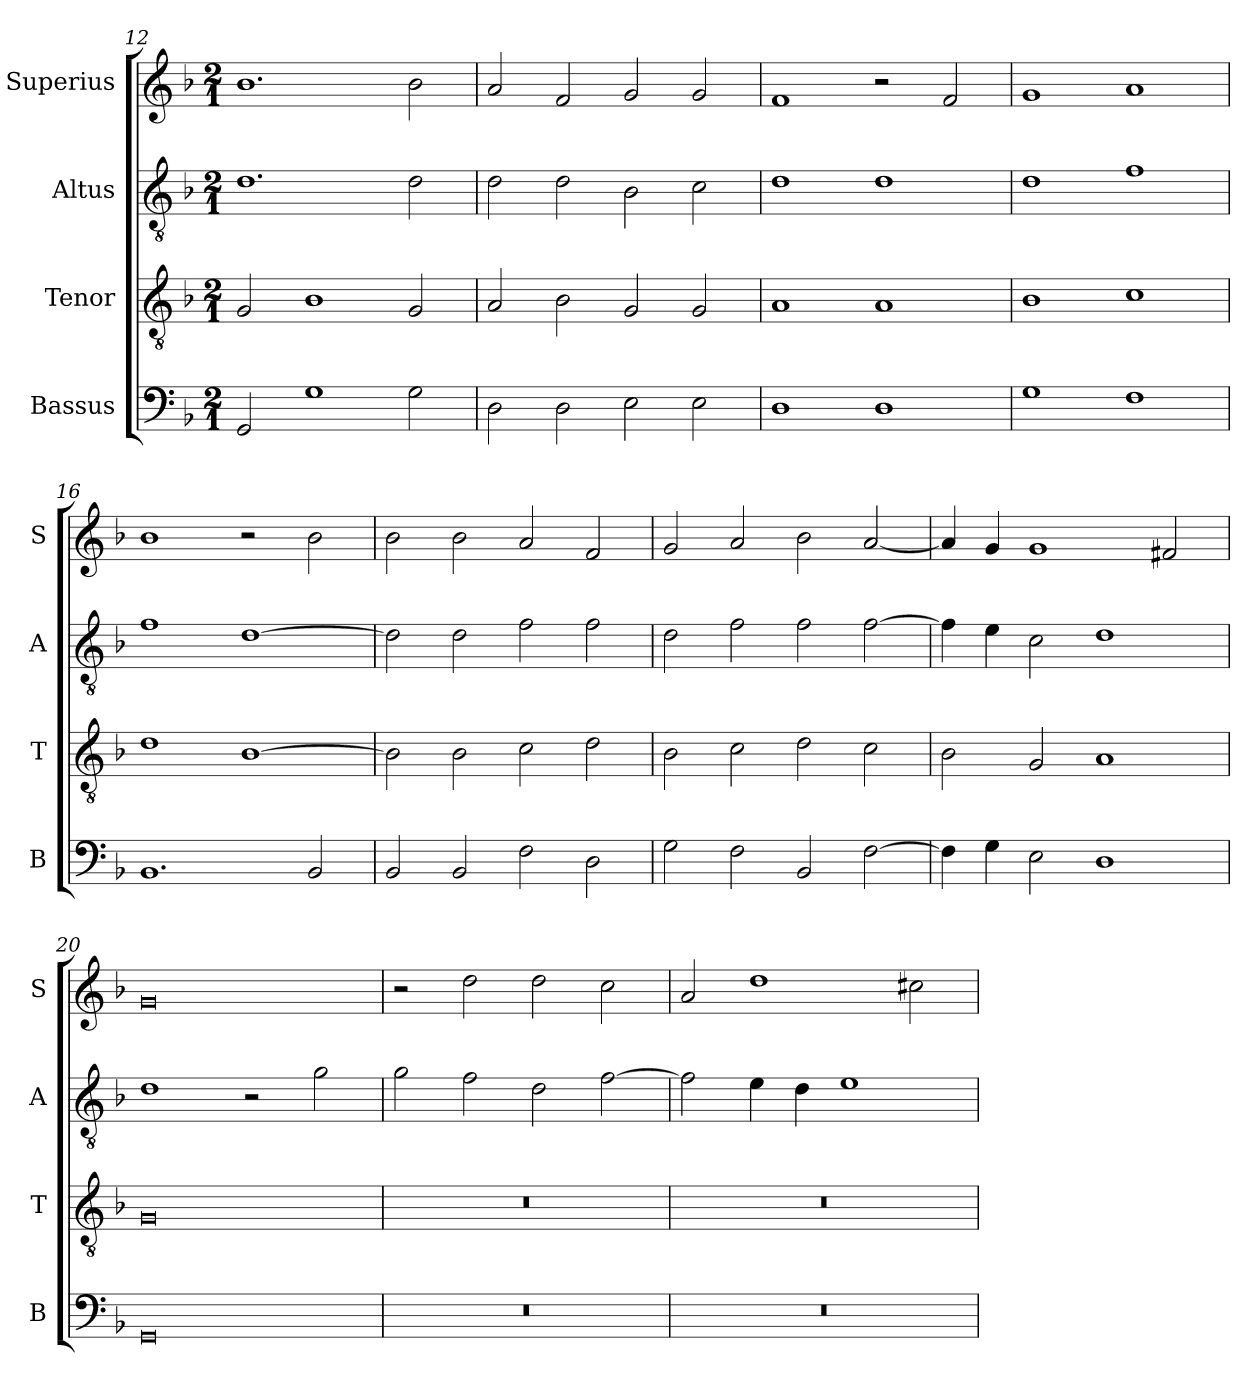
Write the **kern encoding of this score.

**kern	**kern	**kern	**kern
*part4	*part3	*part2	*part1
*staff4	*staff3	*staff2	*staff1
*I"Bassus	*I"Tenor	*I"Altus	*I"Superius
*I'B	*I'T	*I'A	*I'S
*clefF4	*clefGv2	*clefGv2	*clefG2
*k[b-]	*k[b-]	*k[b-]	*k[b-]
*M2/1	*M2/1	*M2/1	*M2/1
=12	=12	=12	=12
2GG/	2G/	1.d	1.b-
1G	1B-	.	.
2G\	2G/	2d\	2b-\
=13	=13	=13	=13
2D\	2A/	2d\	2a/
2D\	2B-\	2d\	2f/
2E\	2G/	2B-\	2g/
2E\	2G/	2c\	2g/
=14	=14	=14	=14
1D	1A	1d	1f
1D	1A	1d	2r
.	.	.	2f/
=15	=15	=15	=15
1G	1B-	1d	1g
1F	1c	1f	1a
=16	=16	=16	=16
1.BB-	1d	1f	1b-
.	[1B-	[1d	2r
2BB-/	.	.	2b-\
=17	=17	=17	=17
2BB-/	2B-\]	2d\]	2b-\
2BB-/	2B-\	2d\	2b-\
2F\	2c\	2f\	2a/
2D\	2d\	2f\	2f/
=18	=18	=18	=18
2G\	2B-\	2d\	2g/
2F\	2c\	2f\	2a/
2BB-/	2d\	2f\	2b-\
[2F\	2c\	[2f\	[2a/
=19	=19	=19	=19
4F\]	2B-\	4f\]	4a/]
4G\	.	4e\	4g/
2E\	2G/	2c\	1g
1D	1A	1d	.
.	.	.	2f#X/
=20	=20	=20	=20
0GG	0G	1d	0g
.	.	2r	.
.	.	2g\	.
=21	=21	=21	=21
0r	0r	2g\	2r
.	.	2f\	2dd\
.	.	2d\	2dd\
.	.	[2f\	2cc\
=22	=22	=22	=22
0r	0r	2f\]	2a/
.	.	4e\	1dd
.	.	4d\	.
.	.	1e	.
.	.	.	2cc#X\
=	=	=	=
*-	*-	*-	*-
